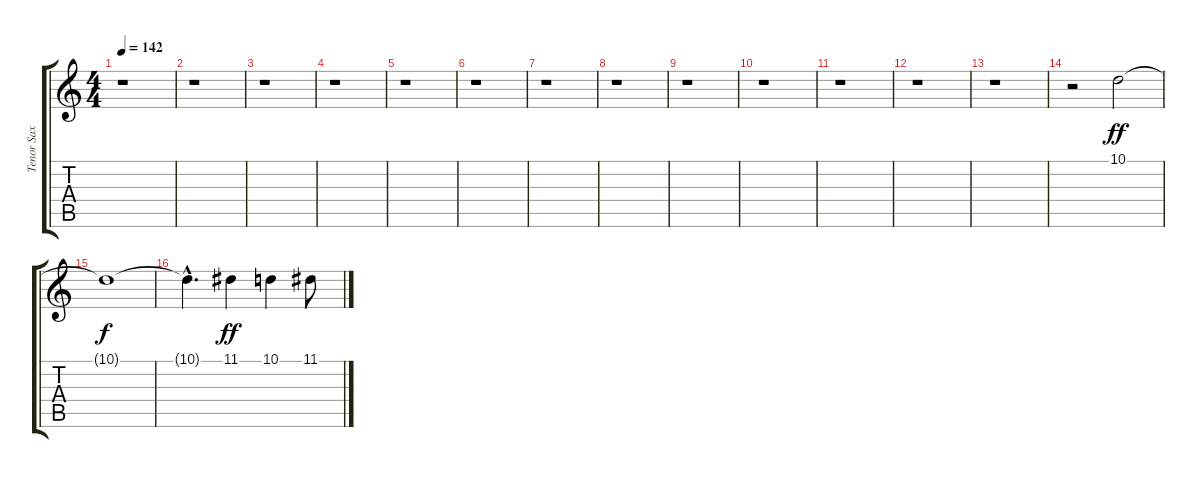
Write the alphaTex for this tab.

\track ("Tenor Sax" "Tenor Sax") {instrument tenorsax}
\staff {score tabs}
\tuning (E4 B3 G3 D3 A2 E2) {hide}
\ts (4 4)
\tempo 142
\clef g2
\ks c
r.1{dy ff} |
r.1 |
r.1 |
r.1 |
r.1 |
r.1 |
r.1 |
r.1 |
r.1 |
r.1 |
r.1 |
r.1 |
r.1 |
r.2 10.1.2{volume 16} |
10.1{t}.1{dy f} |
10.1{hac t}.4{d} 11.1.4{dy ff} 10.1.4 11.1.8
